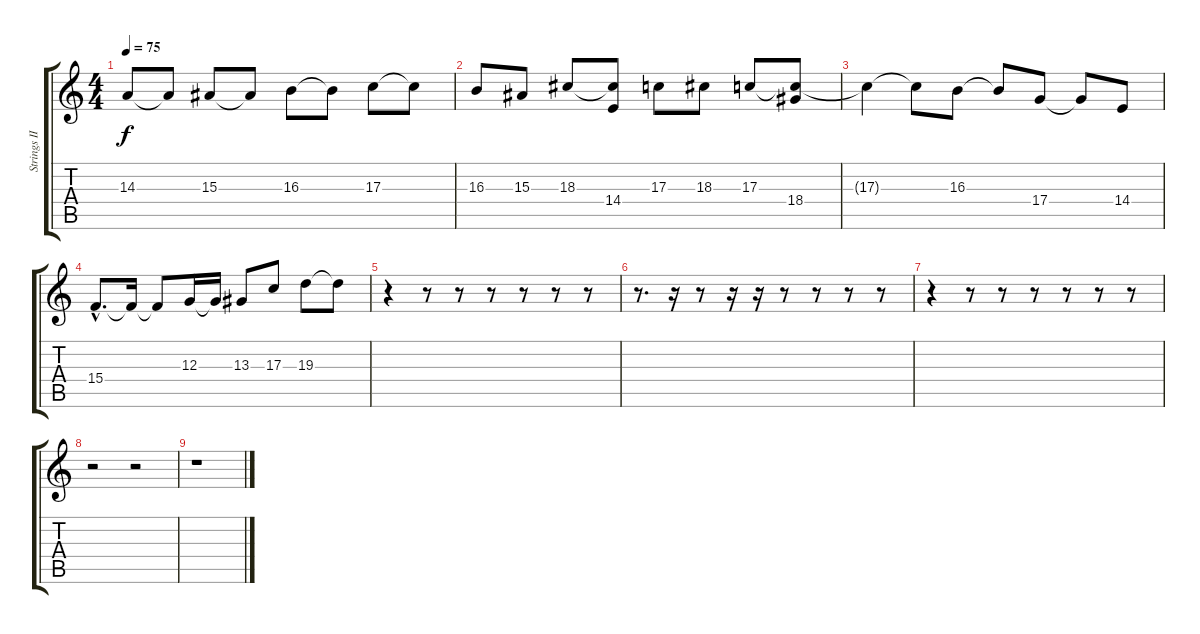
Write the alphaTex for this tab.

\track ("Strings II" "Strings II") {instrument stringensemble1}
\staff {score tabs}
\tuning (E4 B3 G3 D3 A2 E2) {hide}
\ts (4 4)
\tempo 75
\clef g2
\ks c
14.3.8{dy f} 14.3{t}.8 15.3.8 15.3{t}.8 16.3.8 16.3{t}.8 17.3.8 17.3{t}.8 |
16.3.8 15.3.8 18.3.8 (18.3{t} 14.4).8 17.3.8 18.3.8 17.3.8 (17.3{t} 18.4).8 |
17.3{t}.4 17.3{t}.8 16.3.8 16.3{t}.8 17.4.8 17.4{t}.8 14.4.8 |
15.4{hac}.8{d} 15.4{t}.16 15.4{t}.8 12.3.16 12.3{t}.16 13.3.8 17.3.8 19.3.8 19.3{t}.8 |
r.4 r.8 r.8 r.8 r.8 r.8 r.8 |
r.8{d} r.16 r.8 r.16 r.16 r.8 r.8 r.8 r.8 |
r.4 r.8 r.8 r.8 r.8 r.8 r.8 |
r.2{volume 0} r.2 |
r.1
